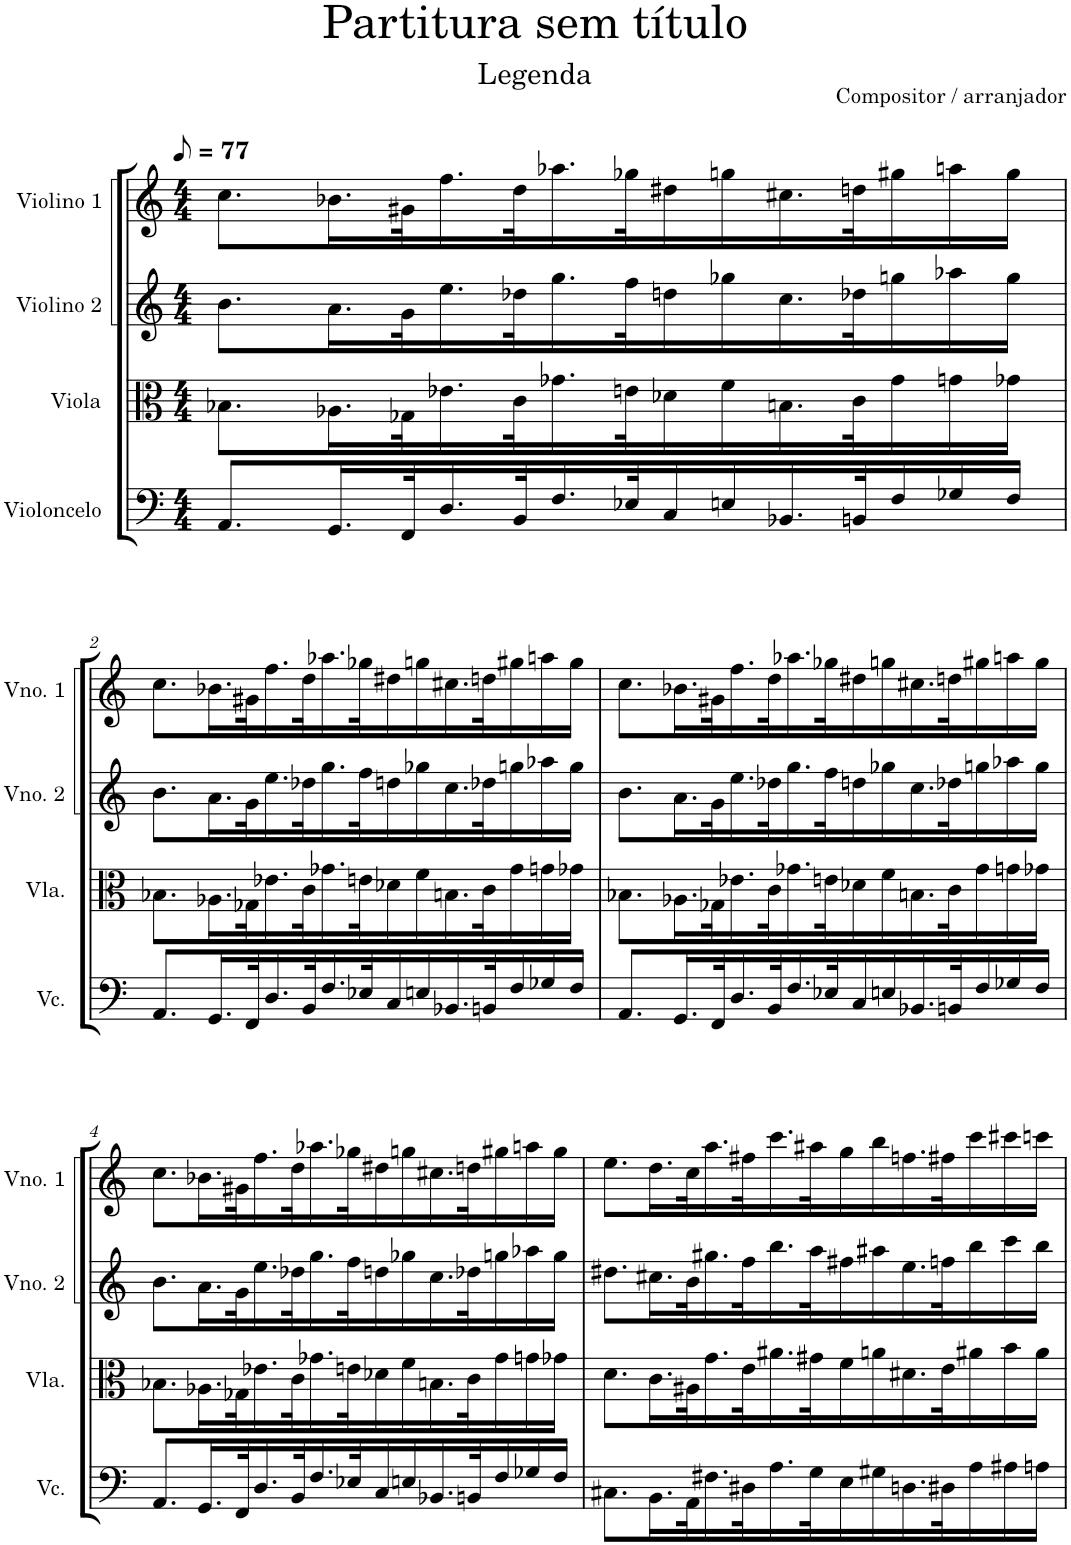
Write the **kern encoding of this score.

**kern	**kern	**kern	**kern
*part4	*part3	*part2	*part1
*staff4	*staff3	*staff2	*staff1
*I"Violoncelo	*I"Viola	*I"Violino 2	*I"Violino 1
*I'Vc.	*I'Vla.	*I'Vno. 2	*I'Vno. 1
*clefF4	*clefC3	*clefG2	*clefG2
*k[]	*k[]	*k[]	*k[]
*M4/4	*M4/4	*M4/4	*M4/4
*MM39	*MM39	*MM39	*MM39
=1	=1	=1	=1
8.AA/L	8.B-X\L	8.b\L	8.cc\L
16.GG/L	16.A-X\L	16.a\L	16.b-X\L
32FF/K	32G-X\K	32g\K	32g#X\K
16.D/	16.e-X\	16.ee\	16.ff\
32BB/K	32c\K	32dd-X\K	32dd\K
16.F/	16.g-X\	16.gg\	16.aa-X\
32E-X/K	32en\K	32ff\K	32gg-X\K
16C/	16d-X\	16ddn\	16dd#X\
16En/	16f\	16gg-X\	16ggn\
16.BB-X/	16.Bn\	16.cc\	16.cc#X\
32BBn/K	32c\K	32dd-X\K	32ddn\K
16F/	16g-\	16ggn\	16gg#X\
16G-X/	16gn\	16aa-X\	16aan\
16F/JJ	16g-X\JJ	16gg\JJ	16gg#\JJ
!!LO:LB:g=z
=2	=2	=2	=2
8.AA/L	8.B-X\L	8.b\L	8.cc\L
16.GG/L	16.A-X\L	16.a\L	16.b-X\L
32FF/K	32G-X\K	32g\K	32g#X\K
16.D/	16.e-X\	16.ee\	16.ff\
32BB/K	32c\K	32dd-X\K	32dd\K
16.F/	16.g-X\	16.gg\	16.aa-X\
32E-X/K	32en\K	32ff\K	32gg-X\K
16C/	16d-X\	16ddn\	16dd#X\
16En/	16f\	16gg-X\	16ggn\
16.BB-X/	16.Bn\	16.cc\	16.cc#X\
32BBn/K	32c\K	32dd-X\K	32ddn\K
16F/	16g-\	16ggn\	16gg#X\
16G-X/	16gn\	16aa-X\	16aan\
16F/JJ	16g-X\JJ	16gg\JJ	16gg#\JJ
=3	=3	=3	=3
8.AA/L	8.B-X\L	8.b\L	8.cc\L
16.GG/L	16.A-X\L	16.a\L	16.b-X\L
32FF/K	32G-X\K	32g\K	32g#X\K
16.D/	16.e-X\	16.ee\	16.ff\
32BB/K	32c\K	32dd-X\K	32dd\K
16.F/	16.g-X\	16.gg\	16.aa-X\
32E-X/K	32en\K	32ff\K	32gg-X\K
16C/	16d-X\	16ddn\	16dd#X\
16En/	16f\	16gg-X\	16ggn\
16.BB-X/	16.Bn\	16.cc\	16.cc#X\
32BBn/K	32c\K	32dd-X\K	32ddn\K
16F/	16g-\	16ggn\	16gg#X\
16G-X/	16gn\	16aa-X\	16aan\
16F/JJ	16g-X\JJ	16gg\JJ	16gg#\JJ
!!LO:LB:g=z
=4	=4	=4	=4
8.AA/L	8.B-X\L	8.b\L	8.cc\L
16.GG/L	16.A-X\L	16.a\L	16.b-X\L
32FF/K	32G-X\K	32g\K	32g#X\K
16.D/	16.e-X\	16.ee\	16.ff\
32BB/K	32c\K	32dd-X\K	32dd\K
16.F/	16.g-X\	16.gg\	16.aa-X\
32E-X/K	32en\K	32ff\K	32gg-X\K
16C/	16d-X\	16ddn\	16dd#X\
16En/	16f\	16gg-X\	16ggn\
16.BB-X/	16.Bn\	16.cc\	16.cc#X\
32BBn/K	32c\K	32dd-X\K	32ddn\K
16F/	16g-\	16ggn\	16gg#X\
16G-X/	16gn\	16aa-X\	16aan\
16F/JJ	16g-X\JJ	16gg\JJ	16gg#\JJ
=5	=5	=5	=5
8.C#X\L	8.d\L	8.dd#X\L	8.ee\L
16.BB\L	16.c\L	16.cc#X\L	16.dd\L
32AA\K	32A#X\K	32b\K	32cc\K
16.F#X\	16.g\	16.gg#X\	16.aa\
32D#X\K	32e\K	32ff\K	32ff#X\K
16.A\	16.a#X\	16.bb\	16.ccc\
32G\K	32g#X\K	32aa\K	32aa#X\K
16E\	16f\	16ff#X\	16gg\
16G#X\	16an\	16aa#X\	16bb\
16.Dn\	16.d#X\	16.ee\	16.ffn\
32D#X\K	32e\K	32ffn\K	32ff#X\K
16A\	16a#X\	16bb\	16ccc\
16A#X\	16b\	16ccc\	16ccc#X\
16An\JJ	16a#\JJ	16bb\JJ	16cccn\JJ
=	=	=	=
*-	*-	*-	*-
